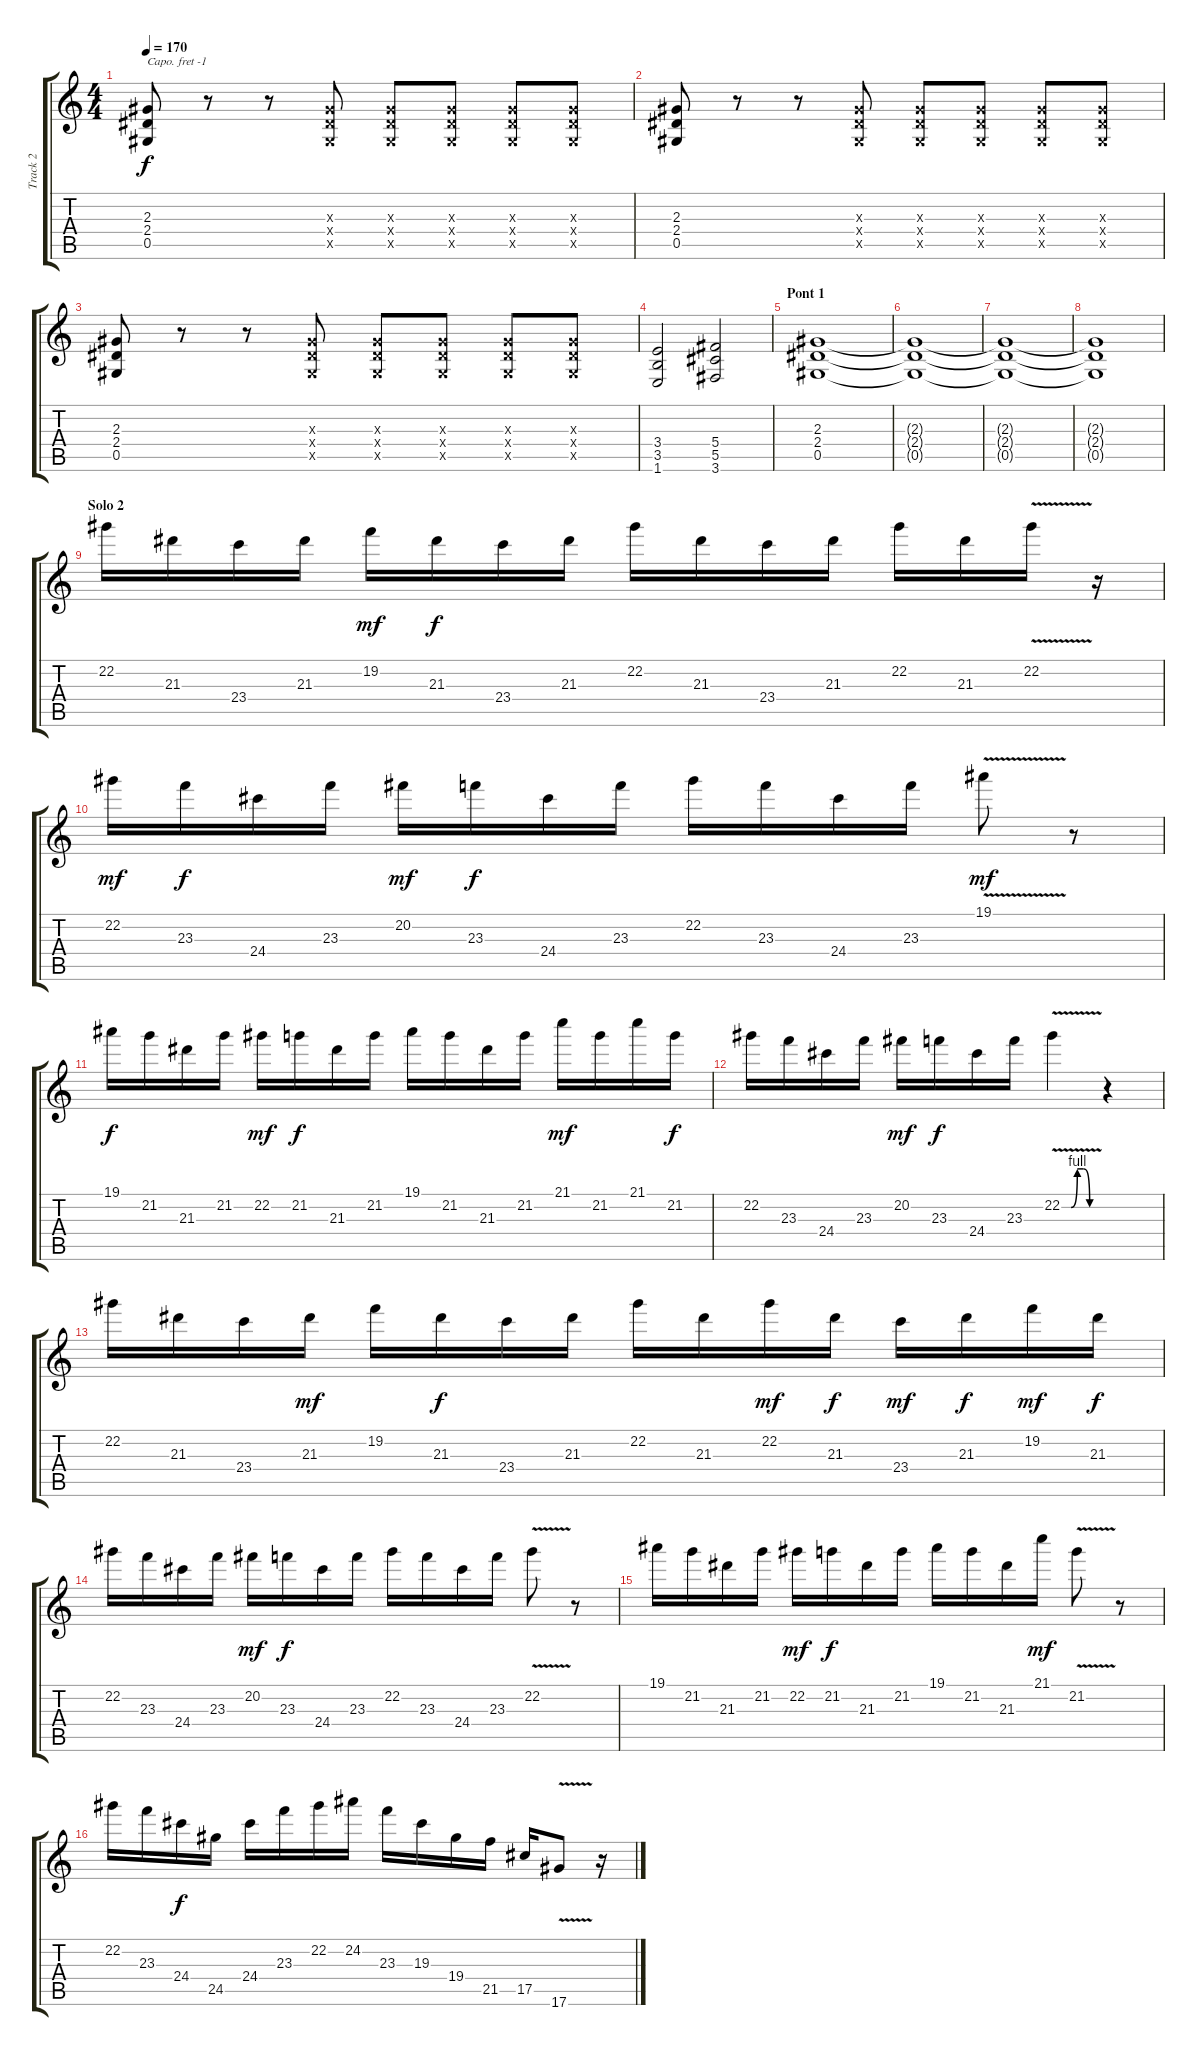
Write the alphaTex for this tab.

\track ("Track 2" "Track 2") {instrument overdrivenguitar}
\staff {score tabs}
\capo -1
\tuning (E4 B3 G3 D3 A2 E2) {hide}
\ts (4 4)
\tempo 170
\clef g2
\ks c
(2.3 2.4 0.5).8{dy f} r.8 r.8 (2.3{x} 2.4{x} 0.5{x}).8 (2.3{x} 2.4{x} 0.5{x}).8 (2.3{x} 2.4{x} 0.5{x}).8 (2.3{x} 2.4{x} 0.5{x}).8 (2.3{x} 2.4{x} 0.5{x}).8 |
(2.3 2.4 0.5).8 r.8 r.8 (2.3{x} 2.4{x} 0.5{x}).8 (2.3{x} 2.4{x} 0.5{x}).8 (2.3{x} 2.4{x} 0.5{x}).8 (2.3{x} 2.4{x} 0.5{x}).8 (2.3{x} 2.4{x} 0.5{x}).8 |
(2.3 2.4 0.5).8 r.8 r.8 (2.3{x} 2.4{x} 0.5{x}).8 (2.3{x} 2.4{x} 0.5{x}).8 (2.3{x} 2.4{x} 0.5{x}).8 (2.3{x} 2.4{x} 0.5{x}).8 (2.3{x} 2.4{x} 0.5{x}).8 |
(3.4 3.5 1.6).2 (5.4 5.5 3.6).2 |
\section ("" "Pont 1")
(2.3 2.4 0.5).1 |
(2.3{t} 2.4{t} 0.5{t}).1 |
(2.3{t} 2.4{t} 0.5{t}).1 |
(2.3{t} 2.4{t} 0.5{t}).1 |
\section ("" "Solo 2")
22.2.16 21.3.16 23.4.16 21.3.16 19.2.16{dy mf} 21.3.16{dy f} 23.4.16 21.3.16 22.2.16 21.3.16 23.4.16 21.3.16 22.2.16 21.3.16 22.2{v}.16 r.16 |
22.2.16{dy mf} 23.3.16{dy f} 24.4.16 23.3.16 20.2.16{dy mf} 23.3.16{dy f} 24.4.16 23.3.16 22.2.16 23.3.16 24.4.16 23.3.16 19.1{v}.8{dy mf} r.8 |
19.1.16{dy f} 21.2.16 21.3.16 21.2.16 22.2.16{dy mf} 21.2.16{dy f} 21.3.16 21.2.16 19.1.16 21.2.16 21.3.16 21.2.16 21.1.16{dy mf} 21.2.16 21.1.16 21.2.16{dy f} |
22.2.16 23.3.16 24.4.16 23.3.16 20.2.16{dy mf} 23.3.16{dy f} 24.4.16 23.3.16 22.2{be (custom 0 0 15 0 25 4 35 4 45 0 60 0) v}.4 r.4 |
22.2.16 21.3.16 23.4.16 21.3.16{dy mf} 19.2.16 21.3.16{dy f} 23.4.16 21.3.16 22.2.16 21.3.16 22.2.16{dy mf} 21.3.16{dy f} 23.4.16{dy mf} 21.3.16{dy f} 19.2.16{dy mf} 21.3.16{dy f} |
22.2.16 23.3.16 24.4.16 23.3.16 20.2.16{dy mf} 23.3.16{dy f} 24.4.16 23.3.16 22.2.16 23.3.16 24.4.16 23.3.16 22.2{v}.8 r.8 |
19.1.16 21.2.16 21.3.16 21.2.16 22.2.16{dy mf} 21.2.16{dy f} 21.3.16 21.2.16 19.1.16 21.2.16 21.3.16 21.1.16{dy mf} 21.2{v}.8 r.8 |
22.2.16 23.3.16 24.4.16{dy f} 24.5.16 24.4.16 23.3.16 22.2.16 24.2.16 23.3.16 19.3.16 19.4.16 21.5.16 17.5.16 17.6{v}.8 r.16
